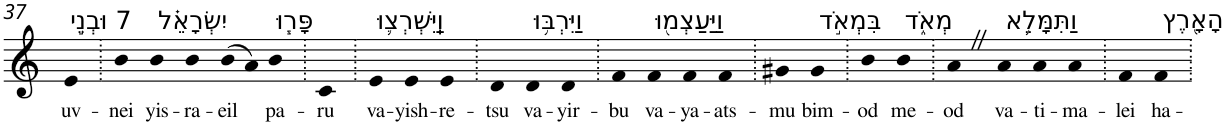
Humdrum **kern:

**kern	**text
*part1	*part1
*staff1	*staff1
*I"Piano	*
*I'Pno	*
!!LO:PB:g=z
*clefG2	*
*k[]	*
=37	=37
!LO:TX:a:t=7 וּבְנֵ֣י	!
!	!LO:LY:b
4e	uv-
=38.	=38.
!	!LO:LY:b
4b	-nei
!LO:TX:a:t=יִשְׂרָאֵ֗ל	!
!	!LO:LY:b
4b	yis-
!	!LO:LY:b
4b	-ra-
!	!LO:LY:b
(>8b	-eil
8a)	.
!LO:TX:a:t=פָּר֧וּ	!
!	!LO:LY:b
4b	pa-
=39.	=39.
!	!LO:LY:b
4c	-ru
=40.	=40.
!LO:TX:a:t=וַֽיִּשְׁרְצ֛וּ	!
!	!LO:LY:b
4e	va-
!	!LO:LY:b
4e	-yish-
!	!LO:LY:b
4e	-re-
=41.	=41.
!	!LO:LY:b
4d	-tsu
!LO:TX:a:t=וַיִּרְבּ֥וּ	!
!	!LO:LY:b
4d	va-
!	!LO:LY:b
4d	-yir-
=42.	=42.
!	!LO:LY:b
4f	-bu
!LO:TX:a:t=וַיַּעַצְמ֖וּ	!
!	!LO:LY:b
4f	va-
!	!LO:LY:b
4f	-ya-
!	!LO:LY:b
4f	-ats-
=43.	=43.
!	!LO:LY:b
4g#X	-mu
!LO:TX:a:t=בִּמְאֹ֣ד	!
!	!LO:LY:b
4g#	bim-
=44.	=44.
!	!LO:LY:b
4b	-od
!LO:TX:a:t=מְאֹ֑ד	!
!	!LO:LY:b
4b	me-
=45.	=45.
!	!LO:LY:b
4aZ	-od
!LO:TX:a:t=וַתִּמָּלֵ֥א	!
!	!LO:LY:b
4a	va-
!	!LO:LY:b
4a	-ti-
!	!LO:LY:b
4a	-ma-
=46.	=46.
!	!LO:LY:b
4f	-lei
!LO:TX:a:t=הָאָ֖רֶץ	!
!	!LO:LY:b
4f	ha-
=.	=.
*-	*-
